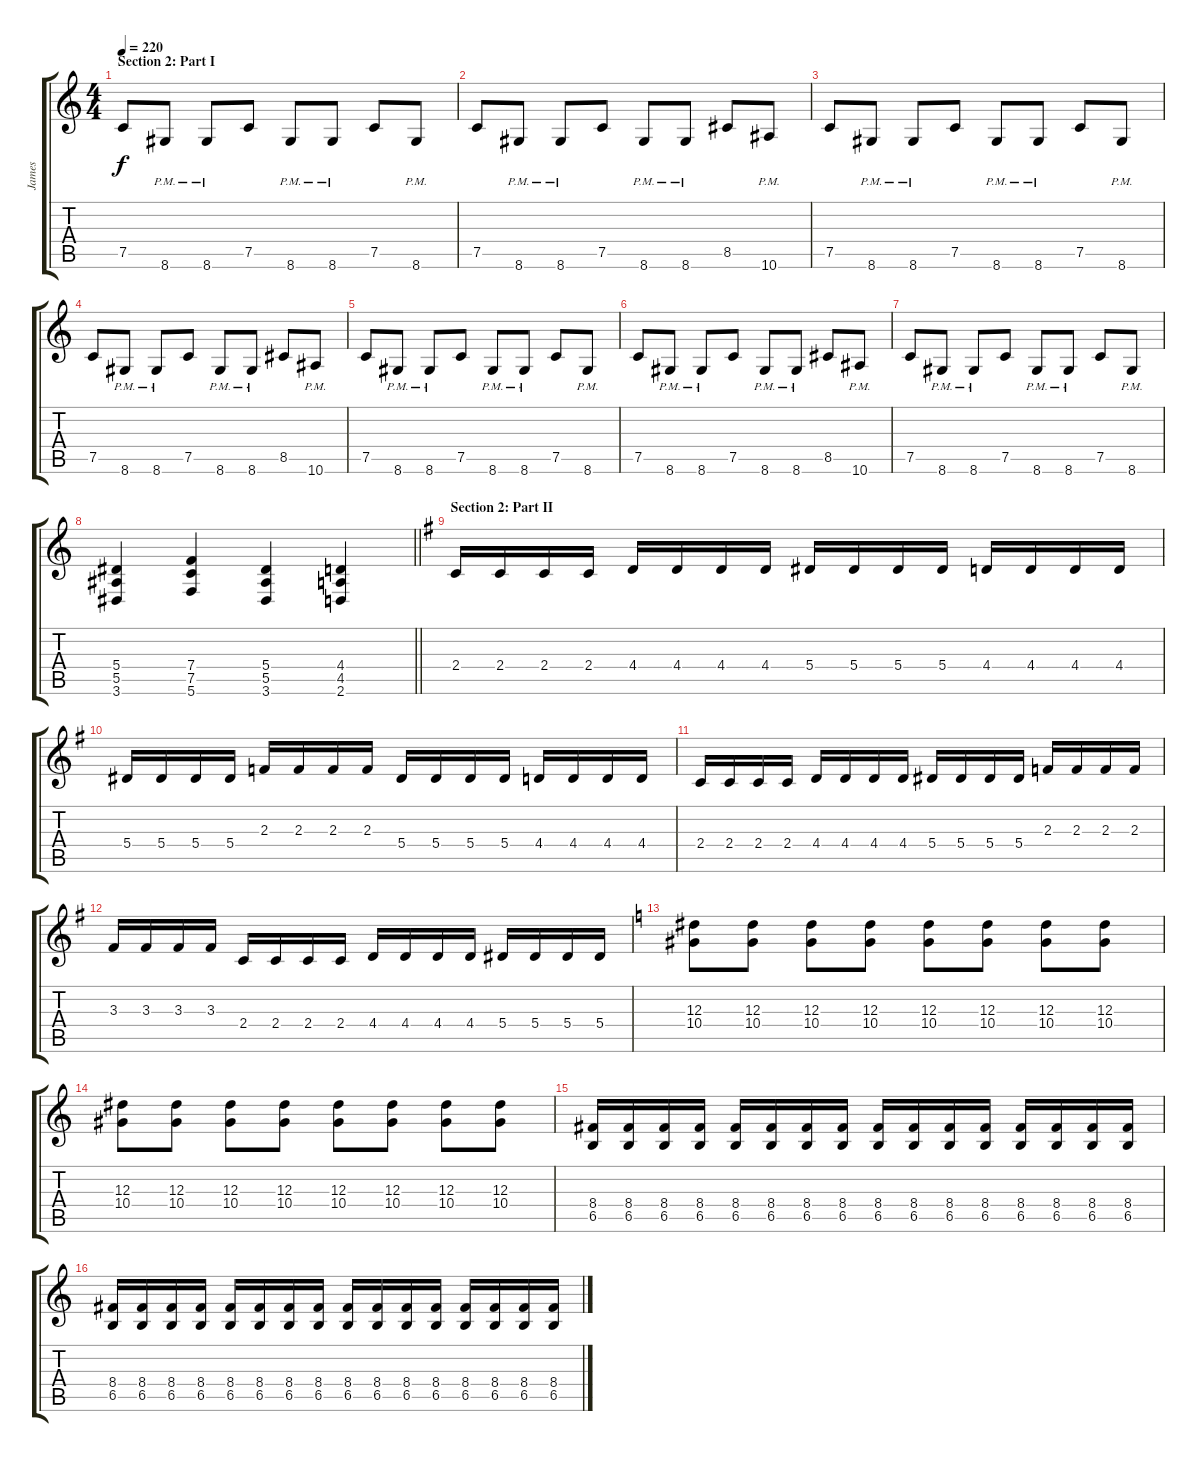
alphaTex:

\track ("James" "James") {instrument distortionguitar}
\staff {score tabs}
\tuning (C4 G3 Eb3 Bb2 F2 C2) {hide}
\ts (4 4)
\section ("" "Section 2: Part I")
\tempo 220
\clef g2
\ks c
7.5.8{dy f} 8.6{pm}.8 8.6{pm}.8 7.5.8 8.6{pm}.8 8.6{pm}.8 7.5.8 8.6{pm}.8 |
7.5.8 8.6{pm}.8 8.6{pm}.8 7.5.8 8.6{pm}.8 8.6{pm}.8 8.5.8 10.6{pm}.8 |
7.5.8 8.6{pm}.8 8.6{pm}.8 7.5.8 8.6{pm}.8 8.6{pm}.8 7.5.8 8.6{pm}.8 |
7.5.8 8.6{pm}.8 8.6{pm}.8 7.5.8 8.6{pm}.8 8.6{pm}.8 8.5.8 10.6{pm}.8 |
7.5.8 8.6{pm}.8 8.6{pm}.8 7.5.8 8.6{pm}.8 8.6{pm}.8 7.5.8 8.6{pm}.8 |
7.5.8 8.6{pm}.8 8.6{pm}.8 7.5.8 8.6{pm}.8 8.6{pm}.8 8.5.8 10.6{pm}.8 |
7.5.8 8.6{pm}.8 8.6{pm}.8 7.5.8 8.6{pm}.8 8.6{pm}.8 7.5.8 8.6{pm}.8 |
\barLineRight lightlight
(5.4 5.5 3.6).4 (7.4 7.5 5.6).4 (5.4 5.5 3.6).4 (4.4 4.5 2.6).4 |
\section ("" "Section 2: Part II")
\ks g
2.4.16 2.4.16 2.4.16 2.4.16 4.4.16 4.4.16 4.4.16 4.4.16 5.4.16 5.4.16 5.4.16 5.4.16 4.4.16 4.4.16 4.4.16 4.4.16 |
5.4.16 5.4.16 5.4.16 5.4.16 2.3.16 2.3.16 2.3.16 2.3.16 5.4.16 5.4.16 5.4.16 5.4.16 4.4.16 4.4.16 4.4.16 4.4.16 |
2.4.16 2.4.16 2.4.16 2.4.16 4.4.16 4.4.16 4.4.16 4.4.16 5.4.16 5.4.16 5.4.16 5.4.16 2.3.16 2.3.16 2.3.16 2.3.16 |
3.3.16 3.3.16 3.3.16 3.3.16 2.4.16 2.4.16 2.4.16 2.4.16 4.4.16 4.4.16 4.4.16 4.4.16 5.4.16 5.4.16 5.4.16 5.4.16 |
\ks c
(12.3 10.4).8 (12.3 10.4).8 (12.3 10.4).8 (12.3 10.4).8 (12.3 10.4).8 (12.3 10.4).8 (12.3 10.4).8 (12.3 10.4).8 |
(12.3 10.4).8 (12.3 10.4).8 (12.3 10.4).8 (12.3 10.4).8 (12.3 10.4).8 (12.3 10.4).8 (12.3 10.4).8 (12.3 10.4).8 |
(8.4 6.5).16 (8.4 6.5).16 (8.4 6.5).16 (8.4 6.5).16 (8.4 6.5).16 (8.4 6.5).16 (8.4 6.5).16 (8.4 6.5).16 (8.4 6.5).16 (8.4 6.5).16 (8.4 6.5).16 (8.4 6.5).16 (8.4 6.5).16 (8.4 6.5).16 (8.4 6.5).16 (8.4 6.5).16 |
(8.4 6.5).16 (8.4 6.5).16 (8.4 6.5).16 (8.4 6.5).16 (8.4 6.5).16 (8.4 6.5).16 (8.4 6.5).16 (8.4 6.5).16 (8.4 6.5).16 (8.4 6.5).16 (8.4 6.5).16 (8.4 6.5).16 (8.4 6.5).16 (8.4 6.5).16 (8.4 6.5).16 (8.4 6.5).16
